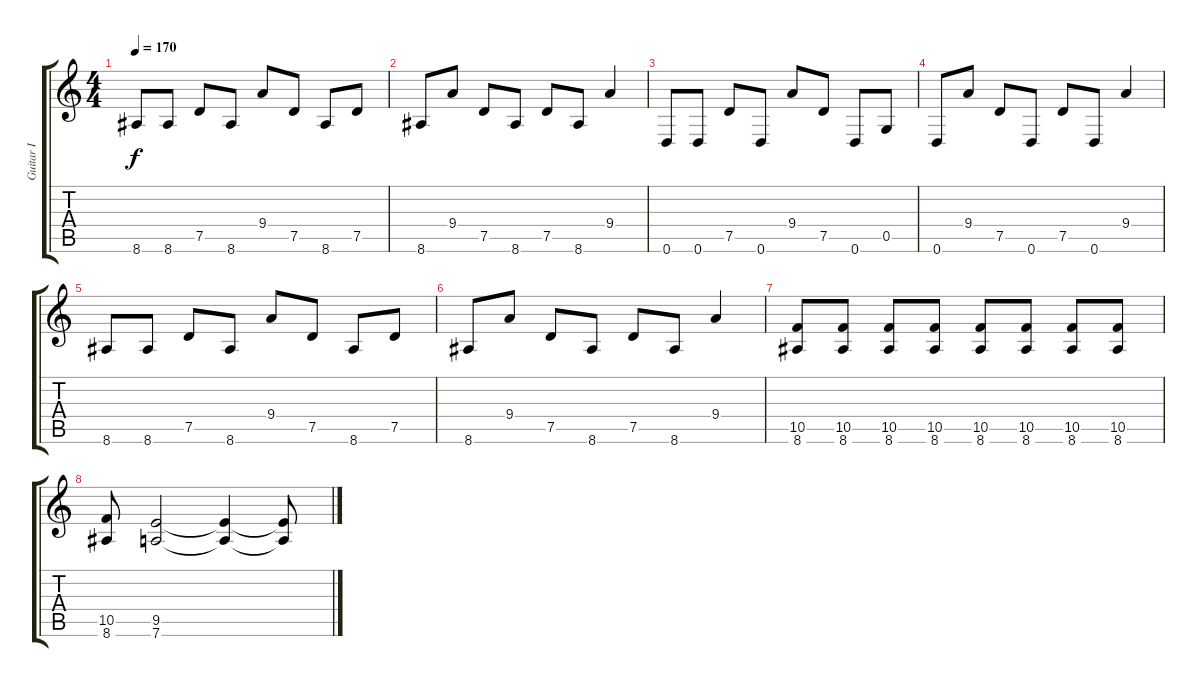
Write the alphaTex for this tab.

\track ("Guitar I" "Guitar I") {instrument distortionguitar}
\staff {score tabs}
\tuning (D4 A3 F3 C3 G2 D2) {hide}
\ts (4 4)
\tempo 170
\clef g2
\ks c
8.6.8{dy f} 8.6.8 7.5.8 8.6.8 9.4.8 7.5.8 8.6.8 7.5.8 |
8.6.8 9.4.8 7.5.8 8.6.8 7.5.8 8.6.8 9.4.4 |
0.6.8 0.6.8 7.5.8 0.6.8 9.4.8 7.5.8 0.6.8 0.5.8 |
0.6.8 9.4.8 7.5.8 0.6.8 7.5.8 0.6.8 9.4.4 |
8.6.8 8.6.8 7.5.8 8.6.8 9.4.8 7.5.8 8.6.8 7.5.8 |
8.6.8 9.4.8 7.5.8 8.6.8 7.5.8 8.6.8 9.4.4 |
(10.5 8.6).8 (10.5 8.6).8 (10.5 8.6).8 (10.5 8.6).8 (10.5 8.6).8 (10.5 8.6).8 (10.5 8.6).8 (10.5 8.6).8 |
(10.5 8.6).8 (9.5 7.6).2 (9.5{t} 7.6{t}).4 (9.5{t} 7.6{t}).8
